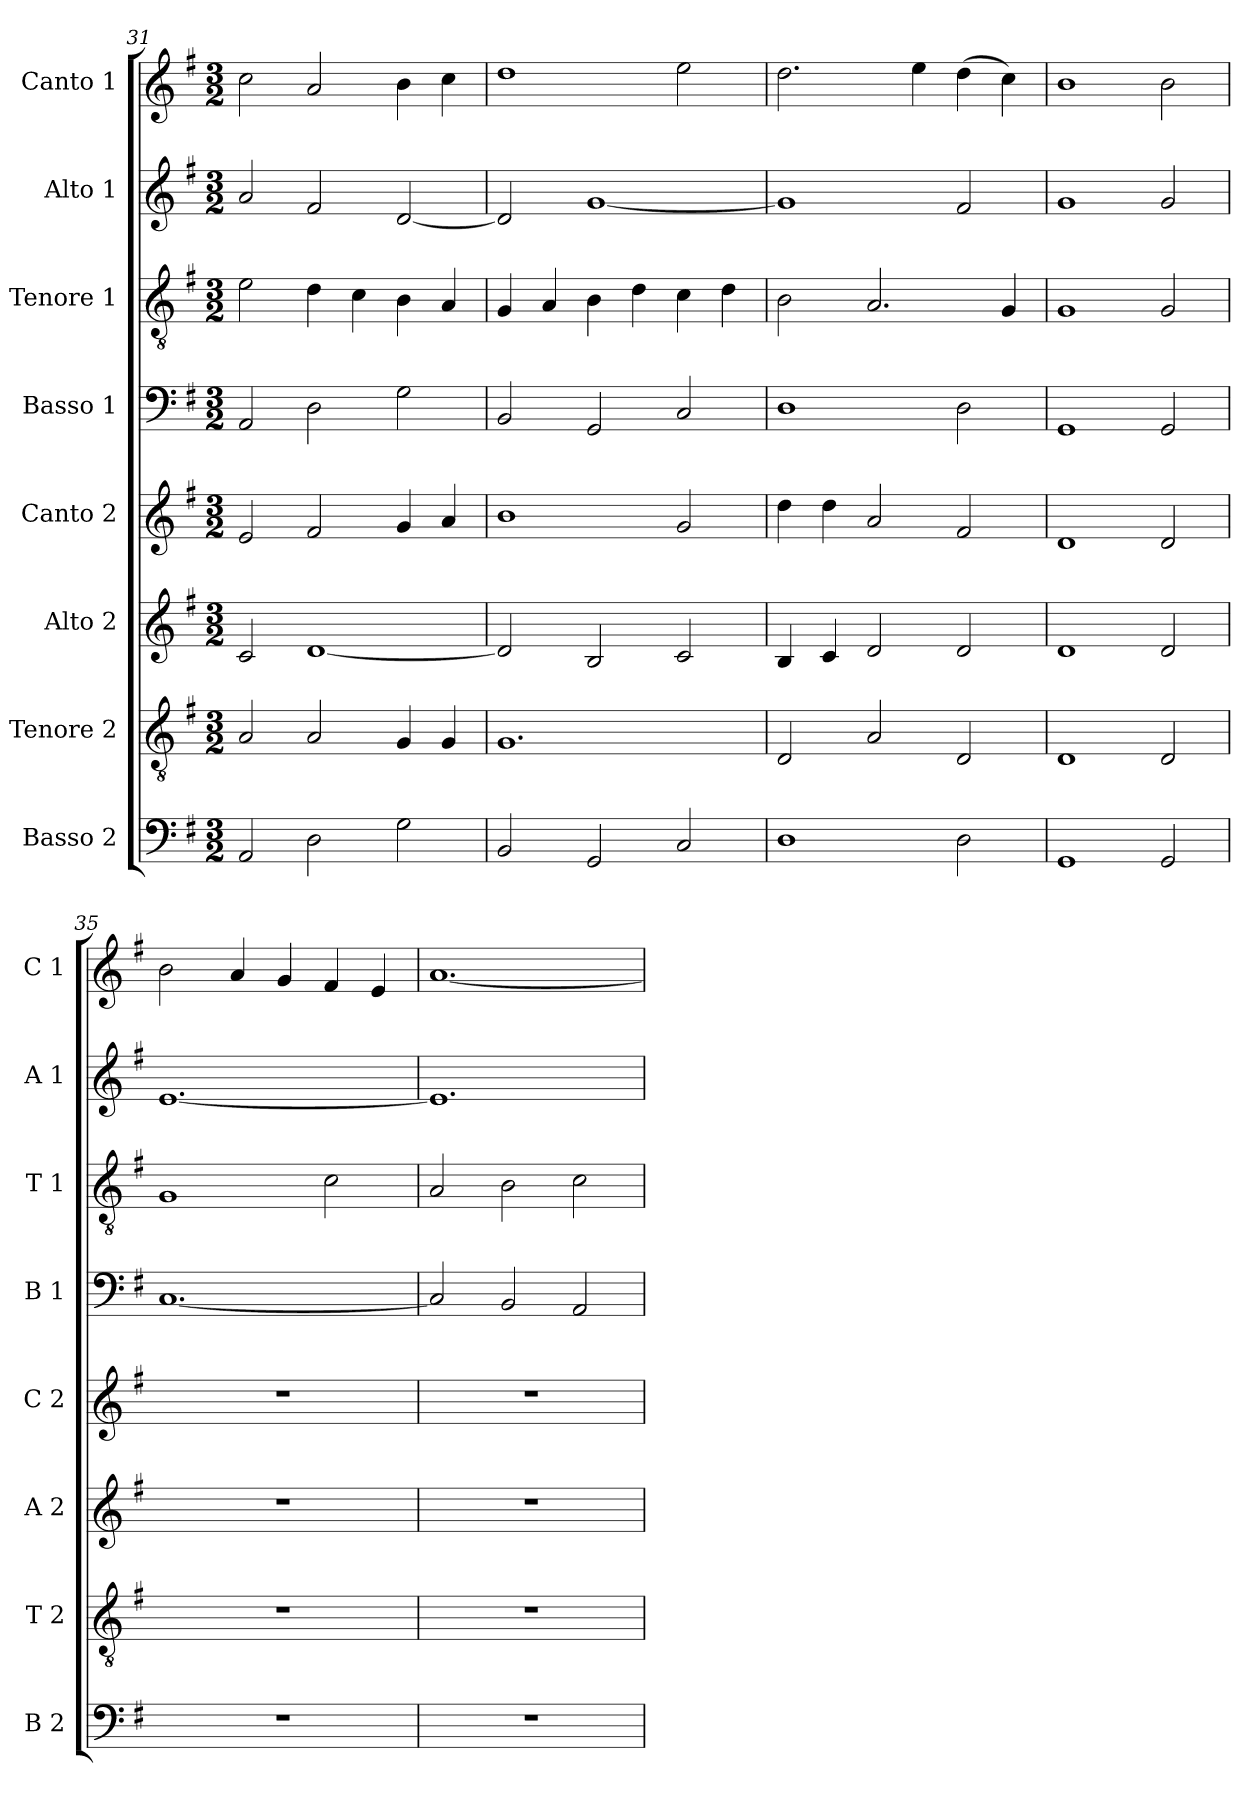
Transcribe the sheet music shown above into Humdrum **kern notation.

**kern	**kern	**kern	**kern	**kern	**kern	**kern	**kern
*part8	*part7	*part6	*part5	*part4	*part3	*part2	*part1
*staff8	*staff7	*staff6	*staff5	*staff4	*staff3	*staff2	*staff1
*I"Basso 2	*I"Tenore 2	*I"Alto 2	*I"Canto 2	*I"Basso 1	*I"Tenore 1	*I"Alto 1	*I"Canto 1
*I'B 2	*I'T 2	*I'A 2	*I'C 2	*I'B 1	*I'T 1	*I'A 1	*I'C 1
*clefF4	*clefGv2	*clefG2	*clefG2	*clefF4	*clefGv2	*clefG2	*clefG2
*k[f#]	*k[f#]	*k[f#]	*k[f#]	*k[f#]	*k[f#]	*k[f#]	*k[f#]
*G:	*G:	*G:	*G:	*G:	*G:	*G:	*G:
*M3/2	*M3/2	*M3/2	*M3/2	*M3/2	*M3/2	*M3/2	*M3/2
=31	=31	=31	=31	=31	=31	=31	=31
2AA/	2A/	2c/	2e/	2AA/	2e\	2a/	2cc\
2D\	2A/	[1d	2f#/	2D\	4d\	2f#/	2a/
.	.	.	.	.	4c\	.	.
2G\	4G/	.	4g/	2G\	4B\	[2d/	4b\
.	4G/	.	4a/	.	4A/	.	4cc\
=32	=32	=32	=32	=32	=32	=32	=32
2BB/	1.G	2d/]	1b	2BB/	4G/	2d/]	1dd
.	.	.	.	.	4A/	.	.
2GG/	.	2B/	.	2GG/	4B\	[1g	.
.	.	.	.	.	4d\	.	.
2C/	.	2c/	2g/	2C/	4c\	.	2ee\
.	.	.	.	.	4d\	.	.
=33	=33	=33	=33	=33	=33	=33	=33
1D	2D/	4B/	4dd\	1D	2B\	1g]	2.dd\
.	.	4c/	4dd\	.	.	.	.
.	2A/	2d/	2a/	.	2.A/	.	.
.	.	.	.	.	.	.	4ee\
2D\	2D/	2d/	2f#/	2D\	.	2f#/	(>4dd\
.	.	.	.	.	4G/	.	4cc\)
=34	=34	=34	=34	=34	=34	=34	=34
1GG	1D	1d	1d	1GG	1G	1g	1b
2GG/	2D/	2d/	2d/	2GG/	2G/	2g/	2b\
!!LO:LB:g=z
=35	=35	=35	=35	=35	=35	=35	=35
1.r	1.r	1.r	1.r	[1.C	1G	[1.e	2b\
.	.	.	.	.	.	.	4a/
.	.	.	.	.	.	.	4g/
.	.	.	.	.	2c\	.	4f#/
.	.	.	.	.	.	.	4e/
=36	=36	=36	=36	=36	=36	=36	=36
1.r	1.r	1.r	1.r	2C/]	2A/	1.e]	[1.a
.	.	.	.	2BB/	2B\	.	.
.	.	.	.	2AA/	2c\	.	.
=	=	=	=	=	=	=	=
*-	*-	*-	*-	*-	*-	*-	*-
